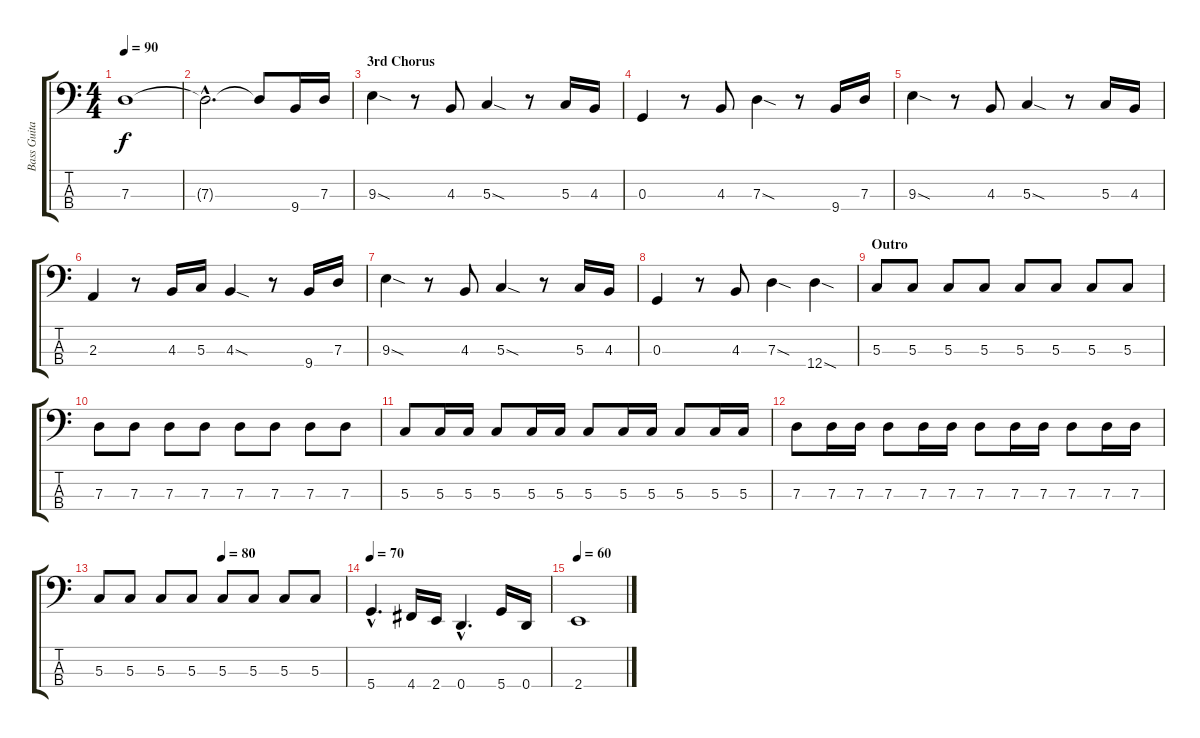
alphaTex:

\track ("Bass Guitar" "Bass Guita") {instrument electricbassfinger}
\staff {score tabs}
\tuning (F2 C2 G1 D1) {hide}
\ts (4 4)
\tempo 90
\clef f4
\ks c
7.3.1{dy f} |
7.3{hac t}.2{d} 7.3{t}.8 9.4.16 7.3.16 |
\section ("" "3rd Chorus")
9.3{sod}.4 r.8 4.3.8 5.3{sod}.4 r.8 5.3.16 4.3.16 |
0.3.4 r.8 4.3.8 7.3{sod}.4 r.8 9.4.16 7.3.16 |
9.3{sod}.4 r.8 4.3.8 5.3{sod}.4 r.8 5.3.16 4.3.16 |
2.3.4 r.8 4.3.16 5.3.16 4.3{sod}.4 r.8 9.4.16 7.3.16 |
9.3{sod}.4 r.8 4.3.8 5.3{sod}.4 r.8 5.3.16 4.3.16 |
0.3.4 r.8 4.3.8 7.3{sod}.4 12.4{sod}.4 |
\section ("" "Outro")
5.3.8 5.3.8 5.3.8 5.3.8 5.3.8 5.3.8 5.3.8 5.3.8 |
7.3.8 7.3.8 7.3.8 7.3.8 7.3.8 7.3.8 7.3.8 7.3.8 |
5.3.8 5.3.16 5.3.16 5.3.8 5.3.16 5.3.16 5.3.8 5.3.16 5.3.16 5.3.8 5.3.16 5.3.16 |
7.3.8 7.3.16 7.3.16 7.3.8 7.3.16 7.3.16 7.3.8 7.3.16 7.3.16 7.3.8 7.3.16 7.3.16 |
\tempo (80 0.5)
5.3.8 5.3.8 5.3.8 5.3.8 5.3.8 5.3.8 5.3.8 5.3.8 |
\tempo 70
5.4{hac}.4{d} 4.4.16 2.4.16 0.4{hac}.4{d} 5.4.16 0.4.16 |
\tempo 60
2.4.1
